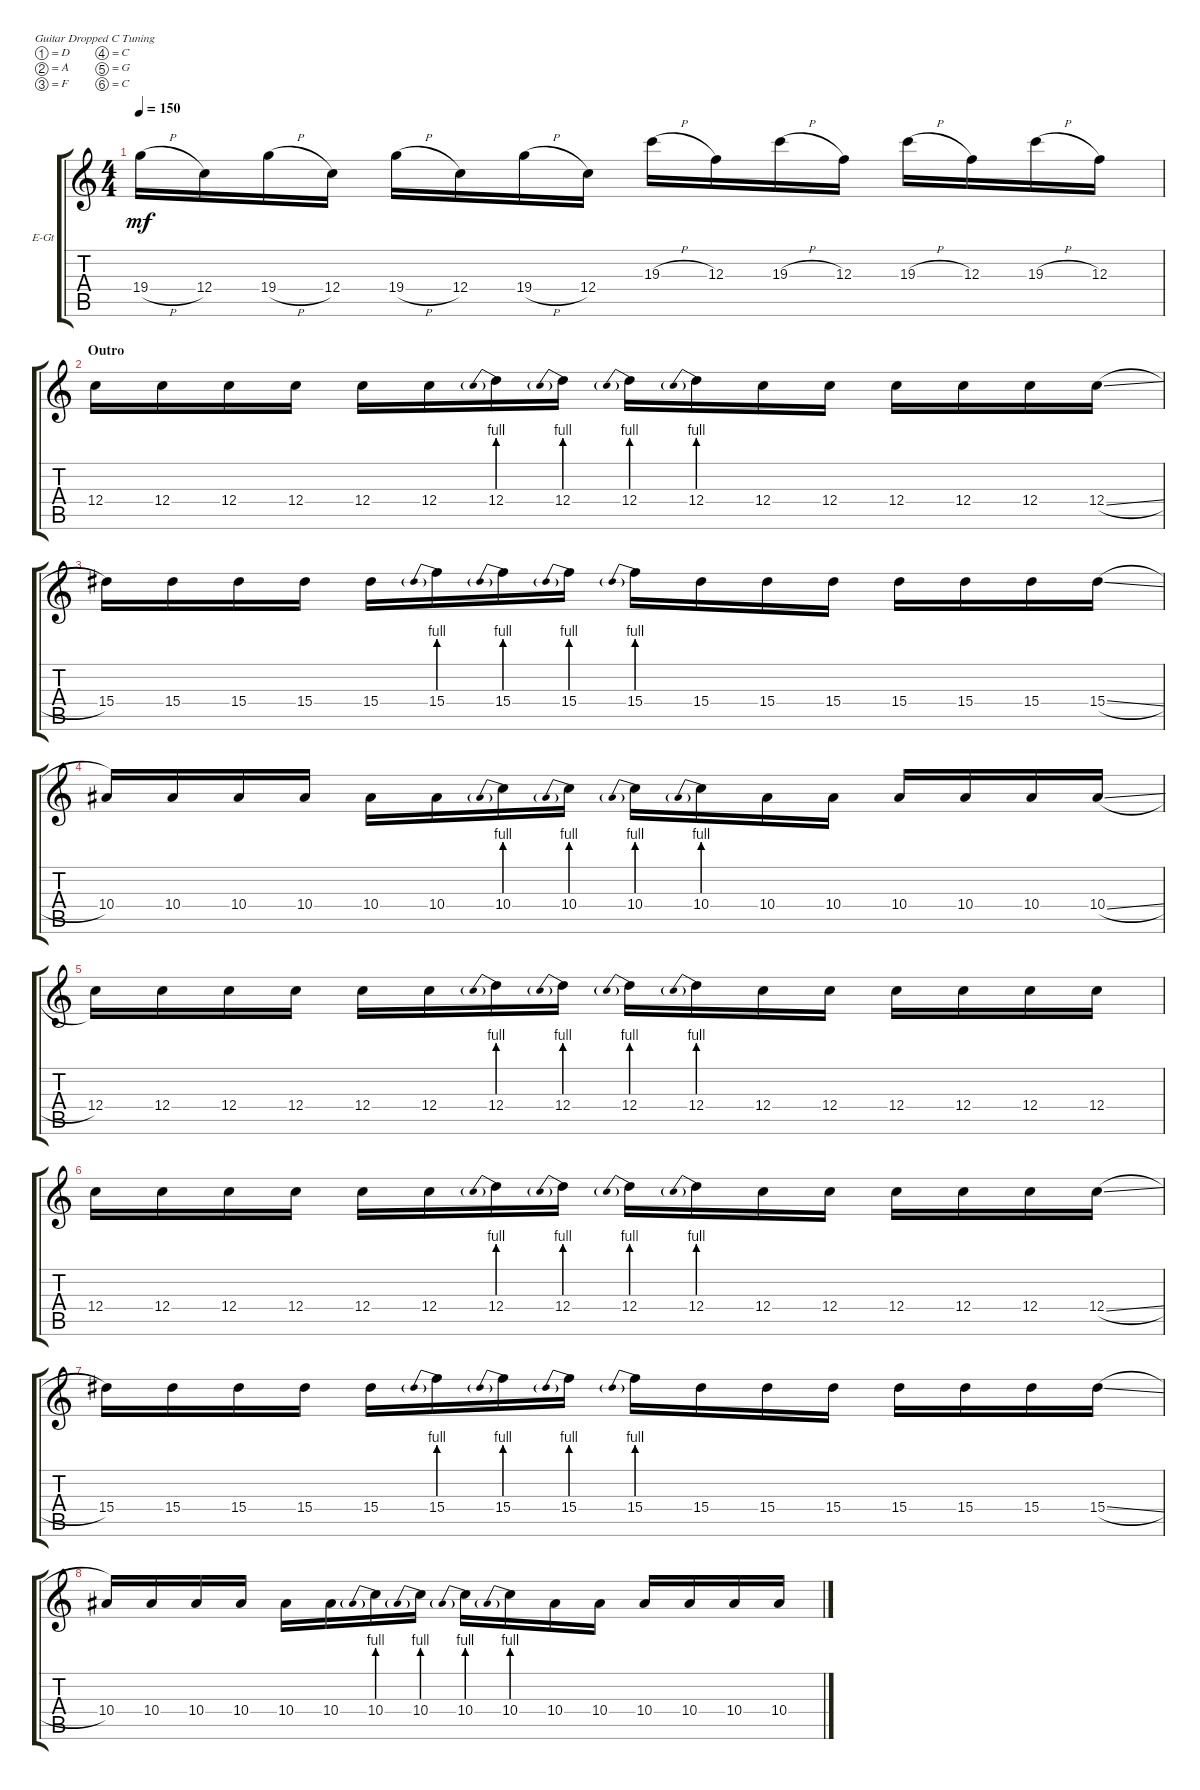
\bracketExtendMode groupsimilarinstruments
\firstSystemTrackNameOrientation horizontal
\otherSystemsTrackNameOrientation horizontal
\track ("Lead" "E-Gt") {instrument distortionguitar}
\staff {score tabs}
\tuning (D4 A3 F3 C3 G2 C2)
\ts (4 4)
\tempo 150
\clef g2
\ks c
19.4{h}.16{dy mf} 12.4.16 19.4{h}.16 12.4.16 19.4{h}.16 12.4.16 19.4{h}.16 12.4.16 19.3{h}.16 12.3.16 19.3{h}.16 12.3.16 19.3{h}.16 12.3.16 19.3{h}.16 12.3.16 |
\section ("" "Outro")
12.4.16 12.4.16 12.4.16 12.4.16 12.4.16 12.4.16 12.4{be (prebend 0 4 60 4)}.16 12.4{be (prebend 0 4 60 4)}.16 12.4{be (prebend 0 4 60 4)}.16 12.4{be (prebend 0 4 60 4)}.16 12.4.16 12.4.16 12.4.16 12.4.16 12.4.16 12.4{sl}.16 |
15.4.16 15.4.16 15.4.16 15.4.16 15.4.16 15.4{be (prebend 0 4 60 4)}.16 15.4{be (prebend 0 4 60 4)}.16 15.4{be (prebend 0 4 60 4)}.16 15.4{be (prebend 0 4 60 4)}.16 15.4.16 15.4.16 15.4.16 15.4.16 15.4.16 15.4.16 15.4{sl}.16 |
10.4.16 10.4.16 10.4.16 10.4.16 10.4.16 10.4.16 10.4{be (prebend 0 4 60 4)}.16 10.4{be (prebend 0 4 60 4)}.16 10.4{be (prebend 0 4 60 4)}.16 10.4{be (prebend 0 4 60 4)}.16 10.4.16 10.4.16 10.4.16 10.4.16 10.4.16 10.4{sl}.16 |
12.4.16 12.4.16 12.4.16 12.4.16 12.4.16 12.4.16 12.4{be (prebend 0 4 60 4)}.16 12.4{be (prebend 0 4 60 4)}.16 12.4{be (prebend 0 4 60 4)}.16 12.4{be (prebend 0 4 60 4)}.16 12.4.16 12.4.16 12.4.16 12.4.16 12.4.16 12.4.16 |
12.4.16 12.4.16 12.4.16 12.4.16 12.4.16 12.4.16 12.4{be (prebend 0 4 60 4)}.16 12.4{be (prebend 0 4 60 4)}.16 12.4{be (prebend 0 4 60 4)}.16 12.4{be (prebend 0 4 60 4)}.16 12.4.16 12.4.16 12.4.16 12.4.16 12.4.16 12.4{sl}.16 |
15.4.16 15.4.16 15.4.16 15.4.16 15.4.16 15.4{be (prebend 0 4 60 4)}.16 15.4{be (prebend 0 4 60 4)}.16 15.4{be (prebend 0 4 60 4)}.16 15.4{be (prebend 0 4 60 4)}.16 15.4.16 15.4.16 15.4.16 15.4.16 15.4.16 15.4.16 15.4{sl}.16 |
10.4.16 10.4.16 10.4.16 10.4.16 10.4.16 10.4.16 10.4{be (prebend 0 4 60 4)}.16 10.4{be (prebend 0 4 60 4)}.16 10.4{be (prebend 0 4 60 4)}.16 10.4{be (prebend 0 4 60 4)}.16 10.4.16 10.4.16 10.4.16 10.4.16 10.4.16 10.4{sl}.16
